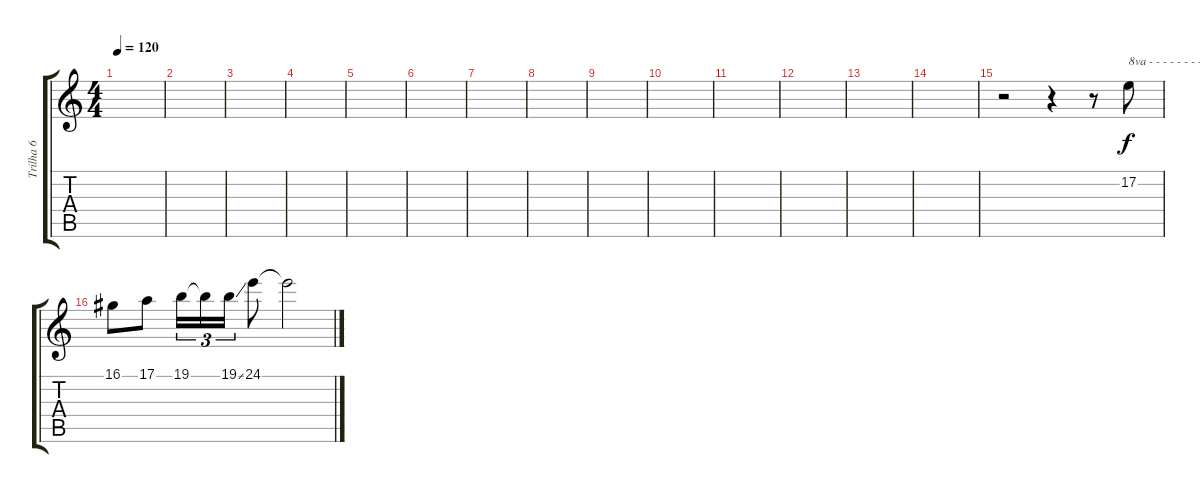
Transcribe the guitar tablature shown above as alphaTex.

\track ("Trilha 6" "Trilha 6") {instrument synthstrings1}
\staff {score tabs}
\tuning (E4 B3 G3 D3 A2 D2) {hide}
\ts (4 4)
\tempo 120
\clef g2
\ks c
|
|
|
|
|
|
|
|
|
|
|
|
|
|
r.2 r.4 r.8 17.2.8{txt "8va - - - - - - - - - - - - - - - - - - - "} |
16.1.8 17.1.8 19.1.16{tu (3 2)} 19.1{t}.16{tu (3 2)} 19.1{ss}.16{tu (3 2)} 24.1.8 24.1{t}.2
